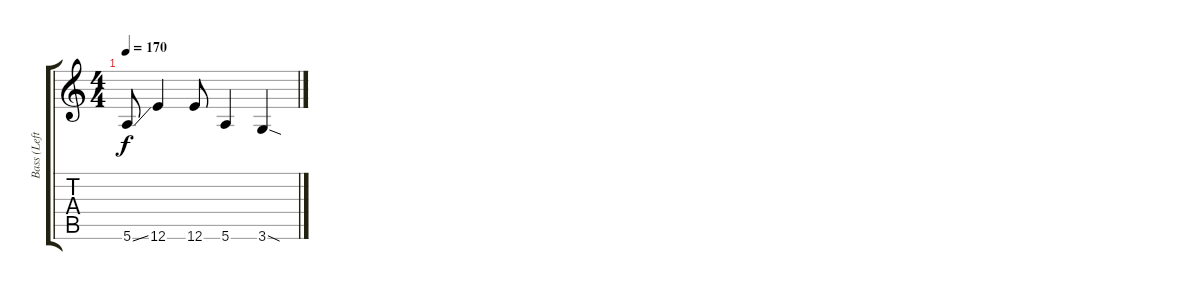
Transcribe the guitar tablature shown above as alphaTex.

\track ("Bass (Left)" "Bass (Left") {instrument electricbassfinger}
\staff {score tabs}
\tuning (E4 B3 G3 D3 A2 E2) {hide}
\ts (4 4)
\tempo 170
\clef g2
\ks c
5.6{ss}.8{dy f} 12.6.4 12.6.8 5.6.4 3.6{sod}.4
